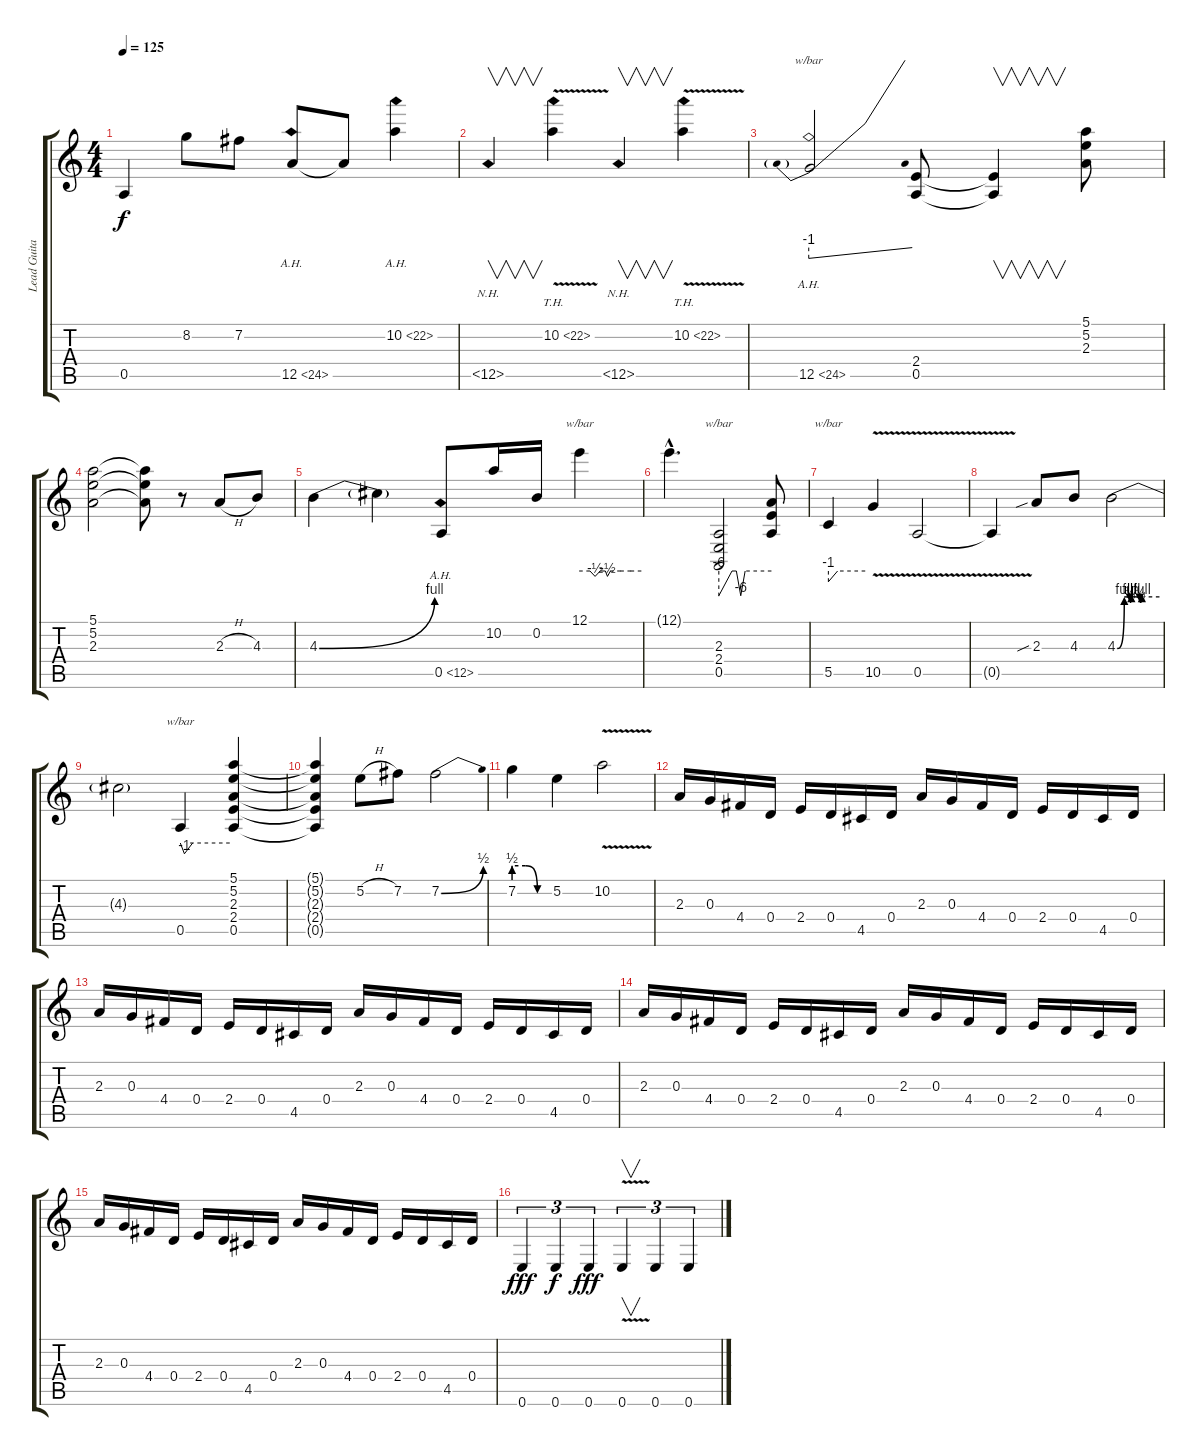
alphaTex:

\track ("Lead Guitar" "Lead Guita") {instrument distortionguitar}
\staff {score tabs}
\tuning (E4 B3 G3 D3 A2 E2) {hide}
\ts (4 4)
\tempo 125
\clef g2
\ks c
0.5{t}.4{dy f} 8.2.8 7.2.8 12.5{ah 12}.8 12.5{t}.8 10.2{ah 12}.4 |
12.5{nh}.4{v} 10.2{th 12 v}.4 12.5{nh}.4{v} 10.2{th 12 v}.4 |
12.5{ah 12}.2{tbe (predivedive default 0 -4 60 0)} (2.4 0.5).8 (2.4{t} 0.5{t}).4{v} (5.1 5.2 2.3).8 |
(5.1 5.2 2.3).2 (5.1{t} 5.2{t} 2.3{t}).8 r.8 2.3{h}.8 4.3.8 |
4.3{be (bend 0 0 60 4)}.4 4.3{t}.4 0.5{ah 12}.8 10.2.16 0.2.16 12.1.4{tbe (custom default 0 0 10 0 15 -2 20 0 25 0 27 -2 30 0 40 0 50 0 60 0)} |
12.1{hac t}.4{d} (2.3 2.4 0.5).2{tbe (custom default 0 -24 15 0 20 0 25 -24 30 0 60 0)} (2.3{t} 2.4{t} 0.5{t}).8 |
5.5.4{tbe (custom default 0 -4 15 0 60 0)} 10.5{v}.4 0.5{v}.2 |
0.5{t}.4 2.3{sib}.8 4.3.8 4.3{be (custom 0 0 10 4 15 4 18 3 20 4 30 4 32 3 35 4 60 4)}.2 |
4.3{t}.2 0.5.4{tbe (custom default 0 0 5 -4 15 0 60 0)} (5.1 5.2 2.3 2.4 0.5).4{volume 13} |
(5.1{t} 5.2{t} 2.3{t} 2.4{t} 0.5{t}).4 5.2{h}.8{volume 16} 7.2.8 7.2{be (bend 0 0 60 2)}.2 |
7.2{be (custom 0 2 20 2 40 0 60 0)}.4 5.2.4 10.2{v}.2 |
2.3.16{balance 4 instrument distortionguitar} 0.3.16 4.4.16 0.4.16 2.4.16 0.4.16 4.5.16 0.4.16 2.3.16{balance 12} 0.3.16 4.4.16 0.4.16 2.4.16 0.4.16 4.5.16 0.4.16 |
2.3.16{balance 4} 0.3.16 4.4.16 0.4.16 2.4.16 0.4.16 4.5.16 0.4.16 2.3.16{balance 12} 0.3.16 4.4.16 0.4.16 2.4.16 0.4.16 4.5.16 0.4.16 |
2.3.16{balance 4} 0.3.16 4.4.16 0.4.16 2.4.16 0.4.16 4.5.16 0.4.16 2.3.16{balance 12} 0.3.16 4.4.16 0.4.16 2.4.16 0.4.16 4.5.16 0.4.16 |
2.3.16{balance 4} 0.3.16 4.4.16 0.4.16 2.4.16 0.4.16 4.5.16 0.4.16 2.3.16{balance 12} 0.3.16 4.4.16 0.4.16 2.4.16 0.4.16 4.5.16 0.4.16 |
0.6.4{tu (3 2) dy fff volume 10 balance 0 instrument slapbass1} 0.6.4{tu (3 2) dy f} 0.6.4{tu (3 2) dy fff} 0.6{v}.4{v tu (3 2)} 0.6.4{tu (3 2) balance 16} 0.6.4{tu (3 2)}
